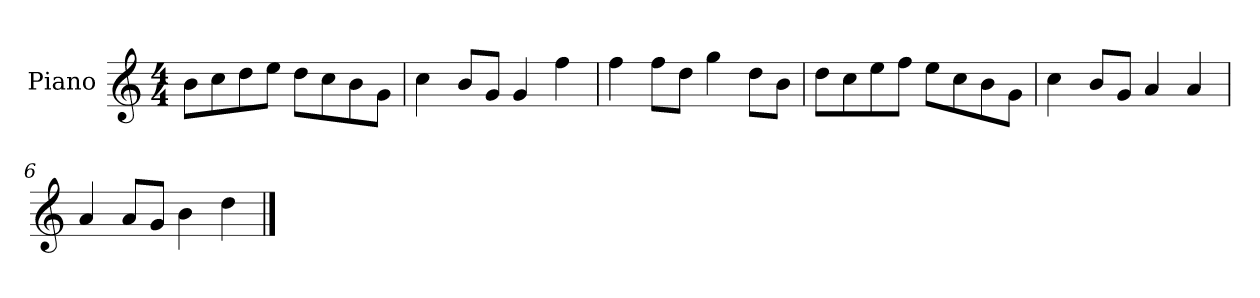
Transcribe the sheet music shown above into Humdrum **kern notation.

**kern
*part1
*staff1
*I"Piano
*I'P-no
*clefG2
*k[]
*M4/4
*MM90
=1
8b\L
8cc\
8dd\
8ee\J
8dd\L
8cc\
8b\
8g\J
=2
4cc\
8b/L
8g/J
4g/
4ff\
=3
4ff\
8ff\L
8dd\J
4gg\
8dd\L
8b\J
=4
8dd\L
8cc\
8ee\
8ff\J
8ee\L
8cc\
8b\
8g\J
=5
4cc\
8b/L
8g/J
4a/
4a/
=6
4a/
8a/L
8g/J
4b\
4dd\
==
*-
